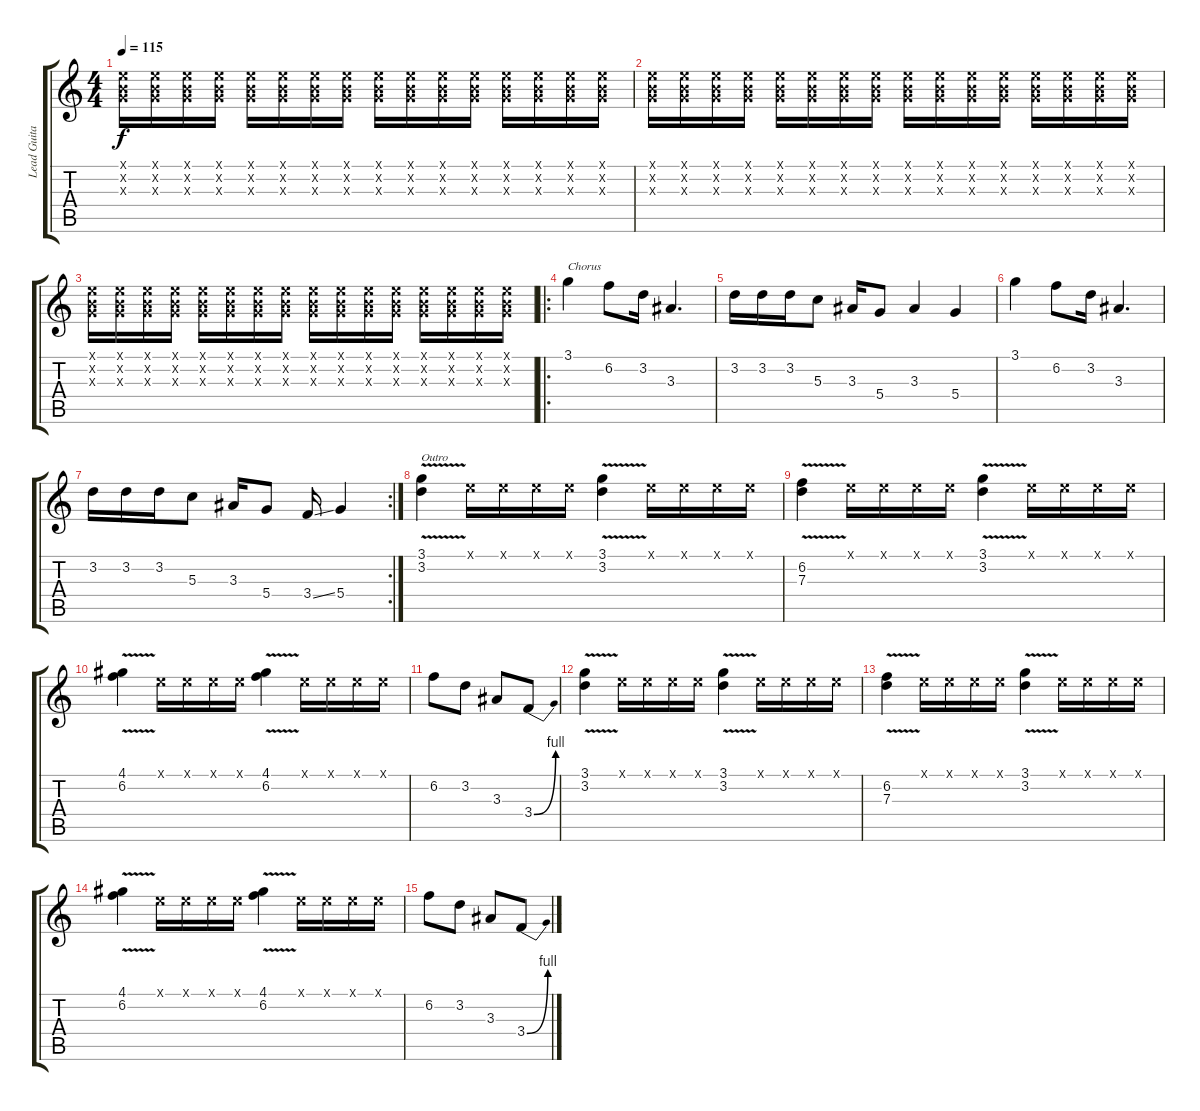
\track ("Lead Guitar" "Lead Guita") {instrument distortionguitar}
\staff {score tabs}
\tuning (E4 B3 G3 D3 A2 E2) {hide}
\ts (4 4)
\tempo 115
\clef g2
\ks c
(0.1{x} 0.2{x} 0.3{x}).16{dy f} (0.1{x} 0.2{x} 0.3{x}).16 (0.1{x} 0.2{x} 0.3{x}).16 (0.1{x} 0.2{x} 0.3{x}).16 (0.1{x} 0.2{x} 0.3{x}).16 (0.1{x} 0.2{x} 0.3{x}).16 (0.1{x} 0.2{x} 0.3{x}).16 (0.1{x} 0.2{x} 0.3{x}).16 (0.1{x} 0.2{x} 0.3{x}).16 (0.1{x} 0.2{x} 0.3{x}).16 (0.1{x} 0.2{x} 0.3{x}).16 (0.1{x} 0.2{x} 0.3{x}).16 (0.1{x} 0.2{x} 0.3{x}).16 (0.1{x} 0.2{x} 0.3{x}).16 (0.1{x} 0.2{x} 0.3{x}).16 (0.1{x} 0.2{x} 0.3{x}).16 |
(0.1{x} 0.2{x} 0.3{x}).16 (0.1{x} 0.2{x} 0.3{x}).16 (0.1{x} 0.2{x} 0.3{x}).16 (0.1{x} 0.2{x} 0.3{x}).16 (0.1{x} 0.2{x} 0.3{x}).16 (0.1{x} 0.2{x} 0.3{x}).16 (0.1{x} 0.2{x} 0.3{x}).16 (0.1{x} 0.2{x} 0.3{x}).16 (0.1{x} 0.2{x} 0.3{x}).16 (0.1{x} 0.2{x} 0.3{x}).16 (0.1{x} 0.2{x} 0.3{x}).16 (0.1{x} 0.2{x} 0.3{x}).16 (0.1{x} 0.2{x} 0.3{x}).16 (0.1{x} 0.2{x} 0.3{x}).16 (0.1{x} 0.2{x} 0.3{x}).16 (0.1{x} 0.2{x} 0.3{x}).16 |
(0.1{x} 0.2{x} 0.3{x}).16 (0.1{x} 0.2{x} 0.3{x}).16 (0.1{x} 0.2{x} 0.3{x}).16 (0.1{x} 0.2{x} 0.3{x}).16 (0.1{x} 0.2{x} 0.3{x}).16 (0.1{x} 0.2{x} 0.3{x}).16 (0.1{x} 0.2{x} 0.3{x}).16 (0.1{x} 0.2{x} 0.3{x}).16 (0.1{x} 0.2{x} 0.3{x}).16 (0.1{x} 0.2{x} 0.3{x}).16 (0.1{x} 0.2{x} 0.3{x}).16 (0.1{x} 0.2{x} 0.3{x}).16 (0.1{x} 0.2{x} 0.3{x}).16 (0.1{x} 0.2{x} 0.3{x}).16 (0.1{x} 0.2{x} 0.3{x}).16 (0.1{x} 0.2{x} 0.3{x}).16 |
\ro
3.1.4{txt "Chorus"} 6.2.8 3.2.16 3.3.4{d} |
3.2.16 3.2.16 3.2.16 5.3.8 3.3.16 5.4.8 3.3.4 5.4.4 |
3.1.4 6.2.8 3.2.16 3.3.4{d} |
\rc 2
3.2.16 3.2.16 3.2.16 5.3.8 3.3.16 5.4.8 3.4{ss}.16 5.4.4 |
(3.1{v} 3.2).4{txt "Outro"} 0.1{x}.16 0.1{x}.16 0.1{x}.16 0.1{x}.16 (3.1{v} 3.2).4 0.1{x}.16 0.1{x}.16 0.1{x}.16 0.1{x}.16 |
(6.2{v} 7.3).4 0.1{x}.16 0.1{x}.16 0.1{x}.16 0.1{x}.16 (3.1{v} 3.2).4 0.1{x}.16 0.1{x}.16 0.1{x}.16 0.1{x}.16 |
(4.1 6.2{v}).4 0.1{x}.16 0.1{x}.16 0.1{x}.16 0.1{x}.16 (4.1{v} 6.2).4 0.1{x}.16 0.1{x}.16 0.1{x}.16 0.1{x}.16 |
6.2.8 3.2.8 3.3.8 3.4{be (bend 0 0 60 4)}.8 |
(3.1{v} 3.2).4 0.1{x}.16 0.1{x}.16 0.1{x}.16 0.1{x}.16 (3.1{v} 3.2).4 0.1{x}.16 0.1{x}.16 0.1{x}.16 0.1{x}.16 |
(6.2{v} 7.3).4 0.1{x}.16 0.1{x}.16 0.1{x}.16 0.1{x}.16 (3.1{v} 3.2).4 0.1{x}.16 0.1{x}.16 0.1{x}.16 0.1{x}.16 |
(4.1 6.2{v}).4 0.1{x}.16 0.1{x}.16 0.1{x}.16 0.1{x}.16 (4.1{v} 6.2).4 0.1{x}.16 0.1{x}.16 0.1{x}.16 0.1{x}.16 |
6.2.8 3.2.8 3.3.8 3.4{be (bend 0 0 60 4)}.8
